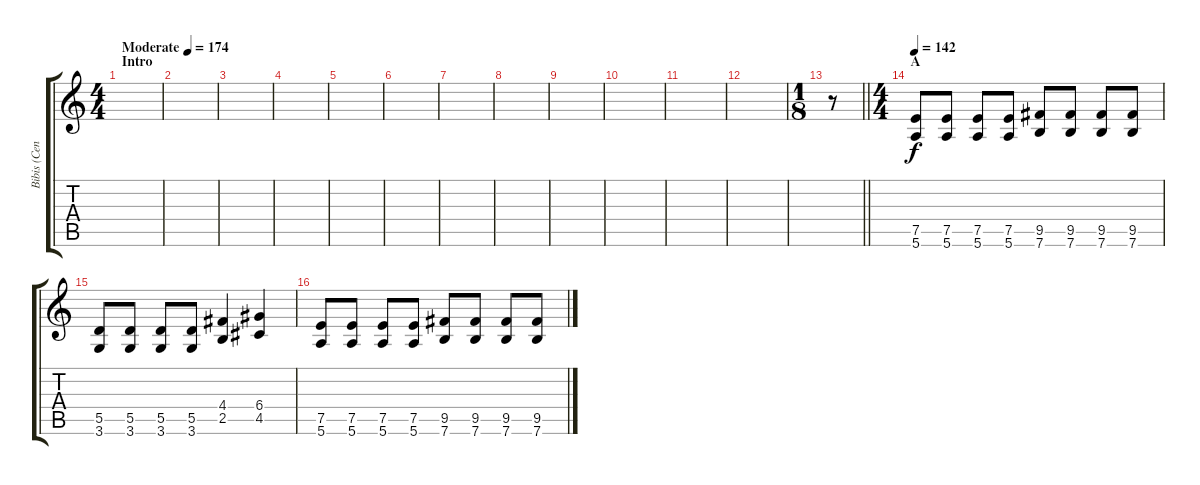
\track ("Bibis (Center)" "Bibis (Cen") {instrument overdrivenguitar}
\staff {score tabs}
\tuning (E4 B3 G3 D3 A2 E2) {hide}
\ts (4 4)
\section ("" "Intro")
\tempo (174 "Moderate")
\clef g2
\ks c
|
|
|
|
|
|
|
|
|
|
|
|
\ts (1 8)
\barLineRight lightlight
r.8 |
\ts (4 4)
\section ("" "A")
\tempo 142
(7.5 5.6).8 (7.5 5.6).8 (7.5 5.6).8 (7.5 5.6).8 (9.5 7.6).8 (9.5 7.6).8 (9.5 7.6).8 (9.5 7.6).8 |
(5.5 3.6).8 (5.5 3.6).8 (5.5 3.6).8 (5.5 3.6).8 (4.4 2.5).4 (6.4 4.5).4 |
(7.5 5.6).8 (7.5 5.6).8 (7.5 5.6).8 (7.5 5.6).8 (9.5 7.6).8 (9.5 7.6).8 (9.5 7.6).8 (9.5 7.6).8
